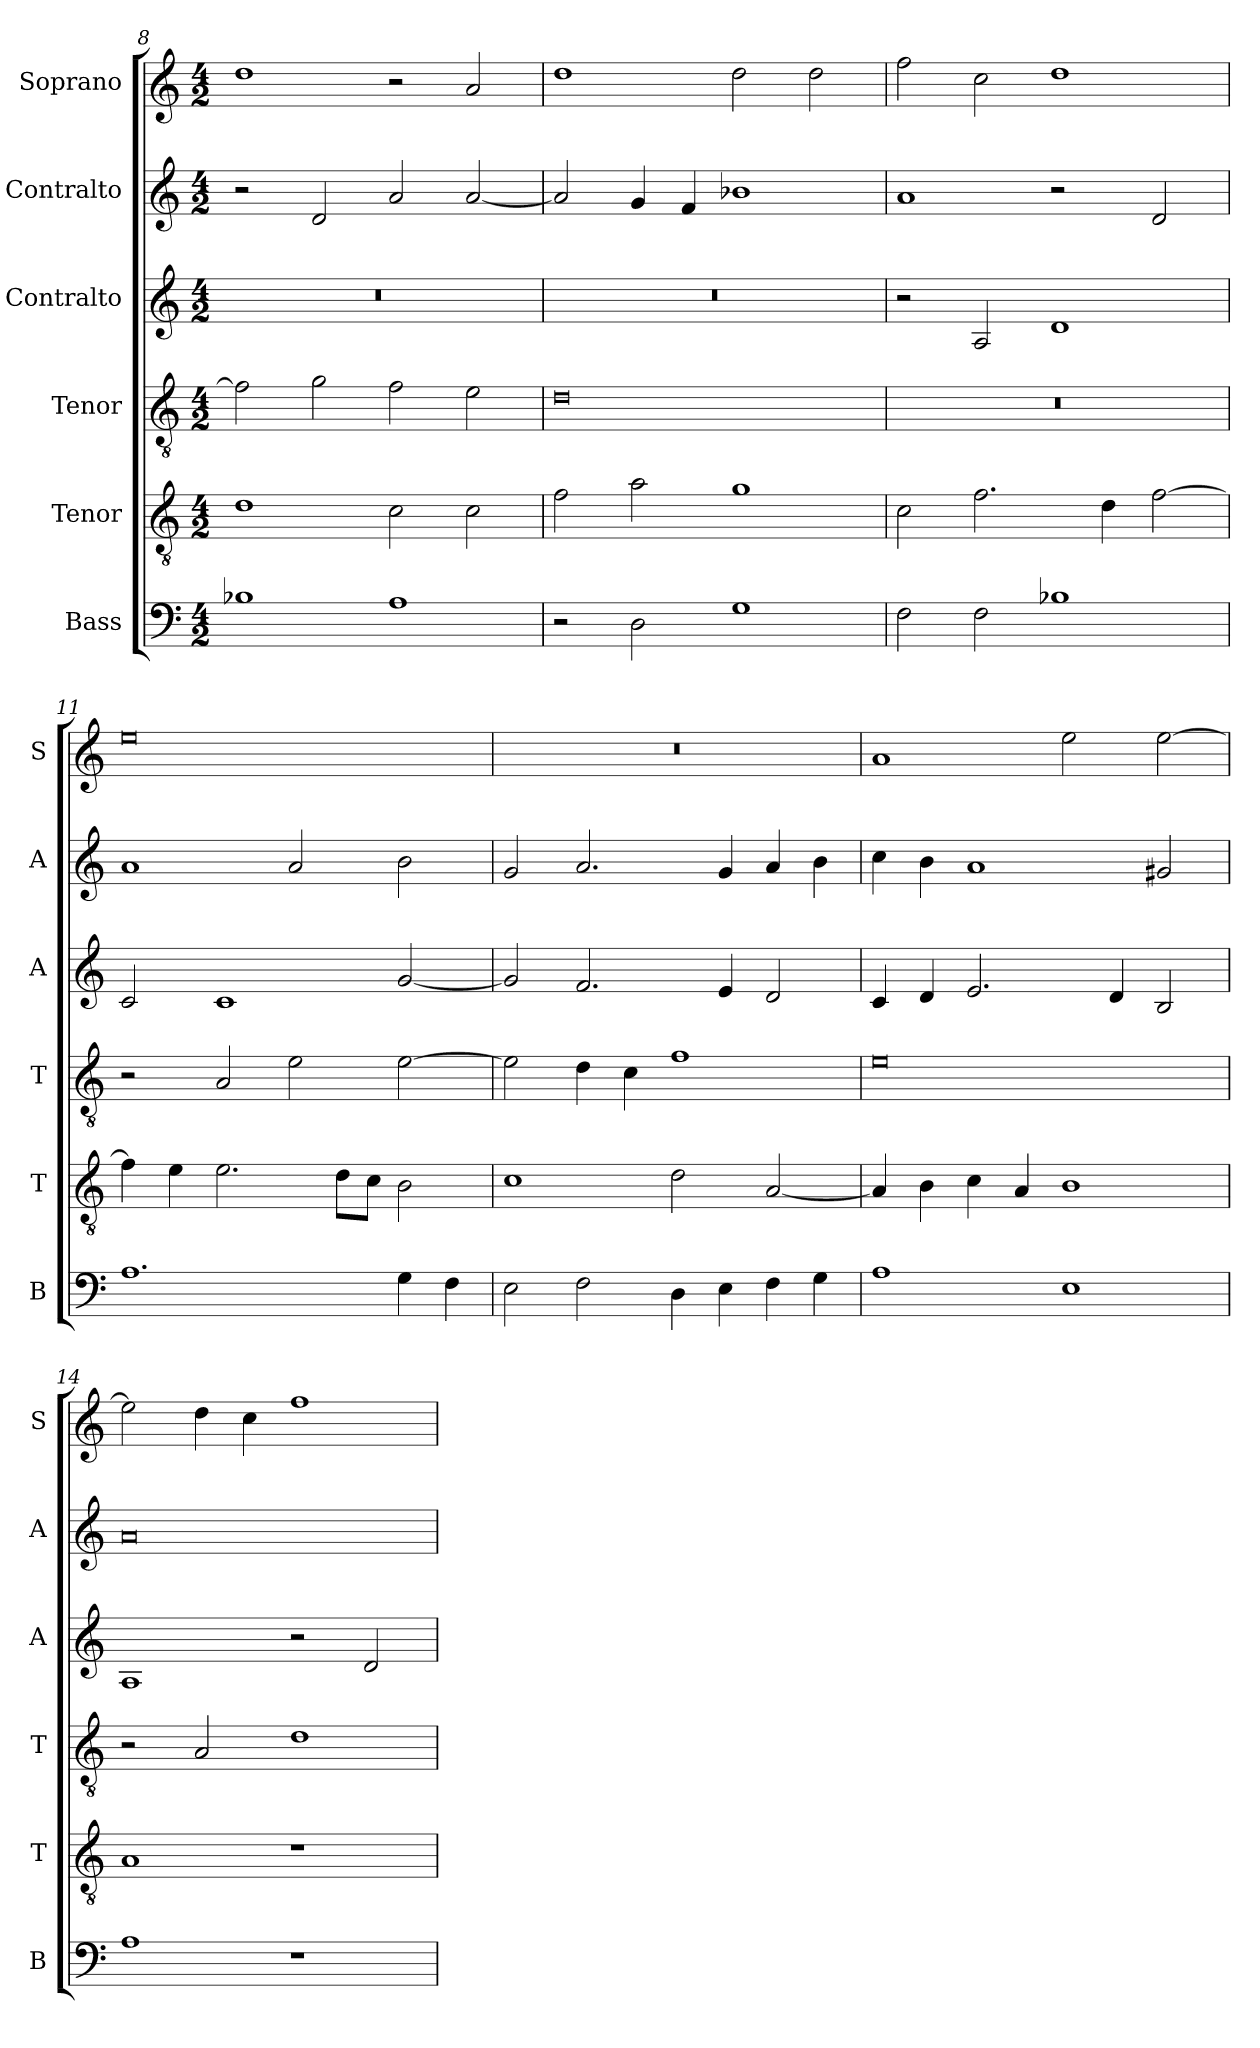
**kern	**kern	**kern	**kern	**kern	**kern
*part6	*part5	*part4	*part3	*part2	*part1
*staff6	*staff5	*staff4	*staff3	*staff2	*staff1
*I"Bass	*I"Tenor	*I"Tenor	*I"Contralto	*I"Contralto	*I"Soprano
*I'B	*I'T	*I'T	*I'A	*I'A	*I'S
*clefF4	*clefGv2	*clefGv2	*clefG2	*clefG2	*clefG2
*k[]	*k[]	*k[]	*k[]	*k[]	*k[]
*D:dor	*D:dor	*D:dor	*D:dor	*D:dor	*D:dor
*M4/2	*M4/2	*M4/2	*M4/2	*M4/2	*M4/2
=8	=8	=8	=8	=8	=8
1B-X	1d	2f]	0r	2r	1dd
.	.	2g	.	2d	.
1A	2c	2f	.	2a	2r
.	2c	2e	.	[2a	2a
=9	=9	=9	=9	=9	=9
2r	2f	0d	0r	2a]	1dd
2D	2a	.	.	4g	.
.	.	.	.	4f	.
1G	1g	.	.	1b-X	2dd
.	.	.	.	.	2dd
=10	=10	=10	=10	=10	=10
2F	2c	0r	2r	1a	2ff
2F	2.f	.	2A	.	2cc
1B-X	.	.	1d	2r	1dd
.	4d	.	.	.	.
.	[2f	.	.	2d	.
=11	=11	=11	=11	=11	=11
1.A	4f]	2r	2c	1a	0ee
.	4e	.	.	.	.
.	2.e	2A	1c	.	.
.	.	2e	.	2a	.
.	8d\L	.	.	.	.
.	8c\J	.	.	.	.
4G	2B	[2e	[2g	2b	.
4F	.	.	.	.	.
=12	=12	=12	=12	=12	=12
2E	1c	2e]	2g]	2g	0r
2F	.	4d	2.f	2.a	.
.	.	4c	.	.	.
4D	2d	1f	.	.	.
4E	.	.	4e	4g	.
4F	[2A	.	2d	4a	.
4G	.	.	.	4b	.
=13	=13	=13	=13	=13	=13
1A	4A]	0e	4c	4cc	1a
.	4B	.	4d	4b	.
.	4c	.	2.e	1a	.
.	4A	.	.	.	.
1E	1B	.	.	.	2ee
.	.	.	4d	.	.
.	.	.	2B	2g#X	[2ee
=14	=14	=14	=14	=14	=14
1A	1A	2r	1A	0a	2ee]
.	.	2A	.	.	4dd
.	.	.	.	.	4cc
1r	1r	1d	2r	.	1ff
.	.	.	2d	.	.
=	=	=	=	=	=
*-	*-	*-	*-	*-	*-
